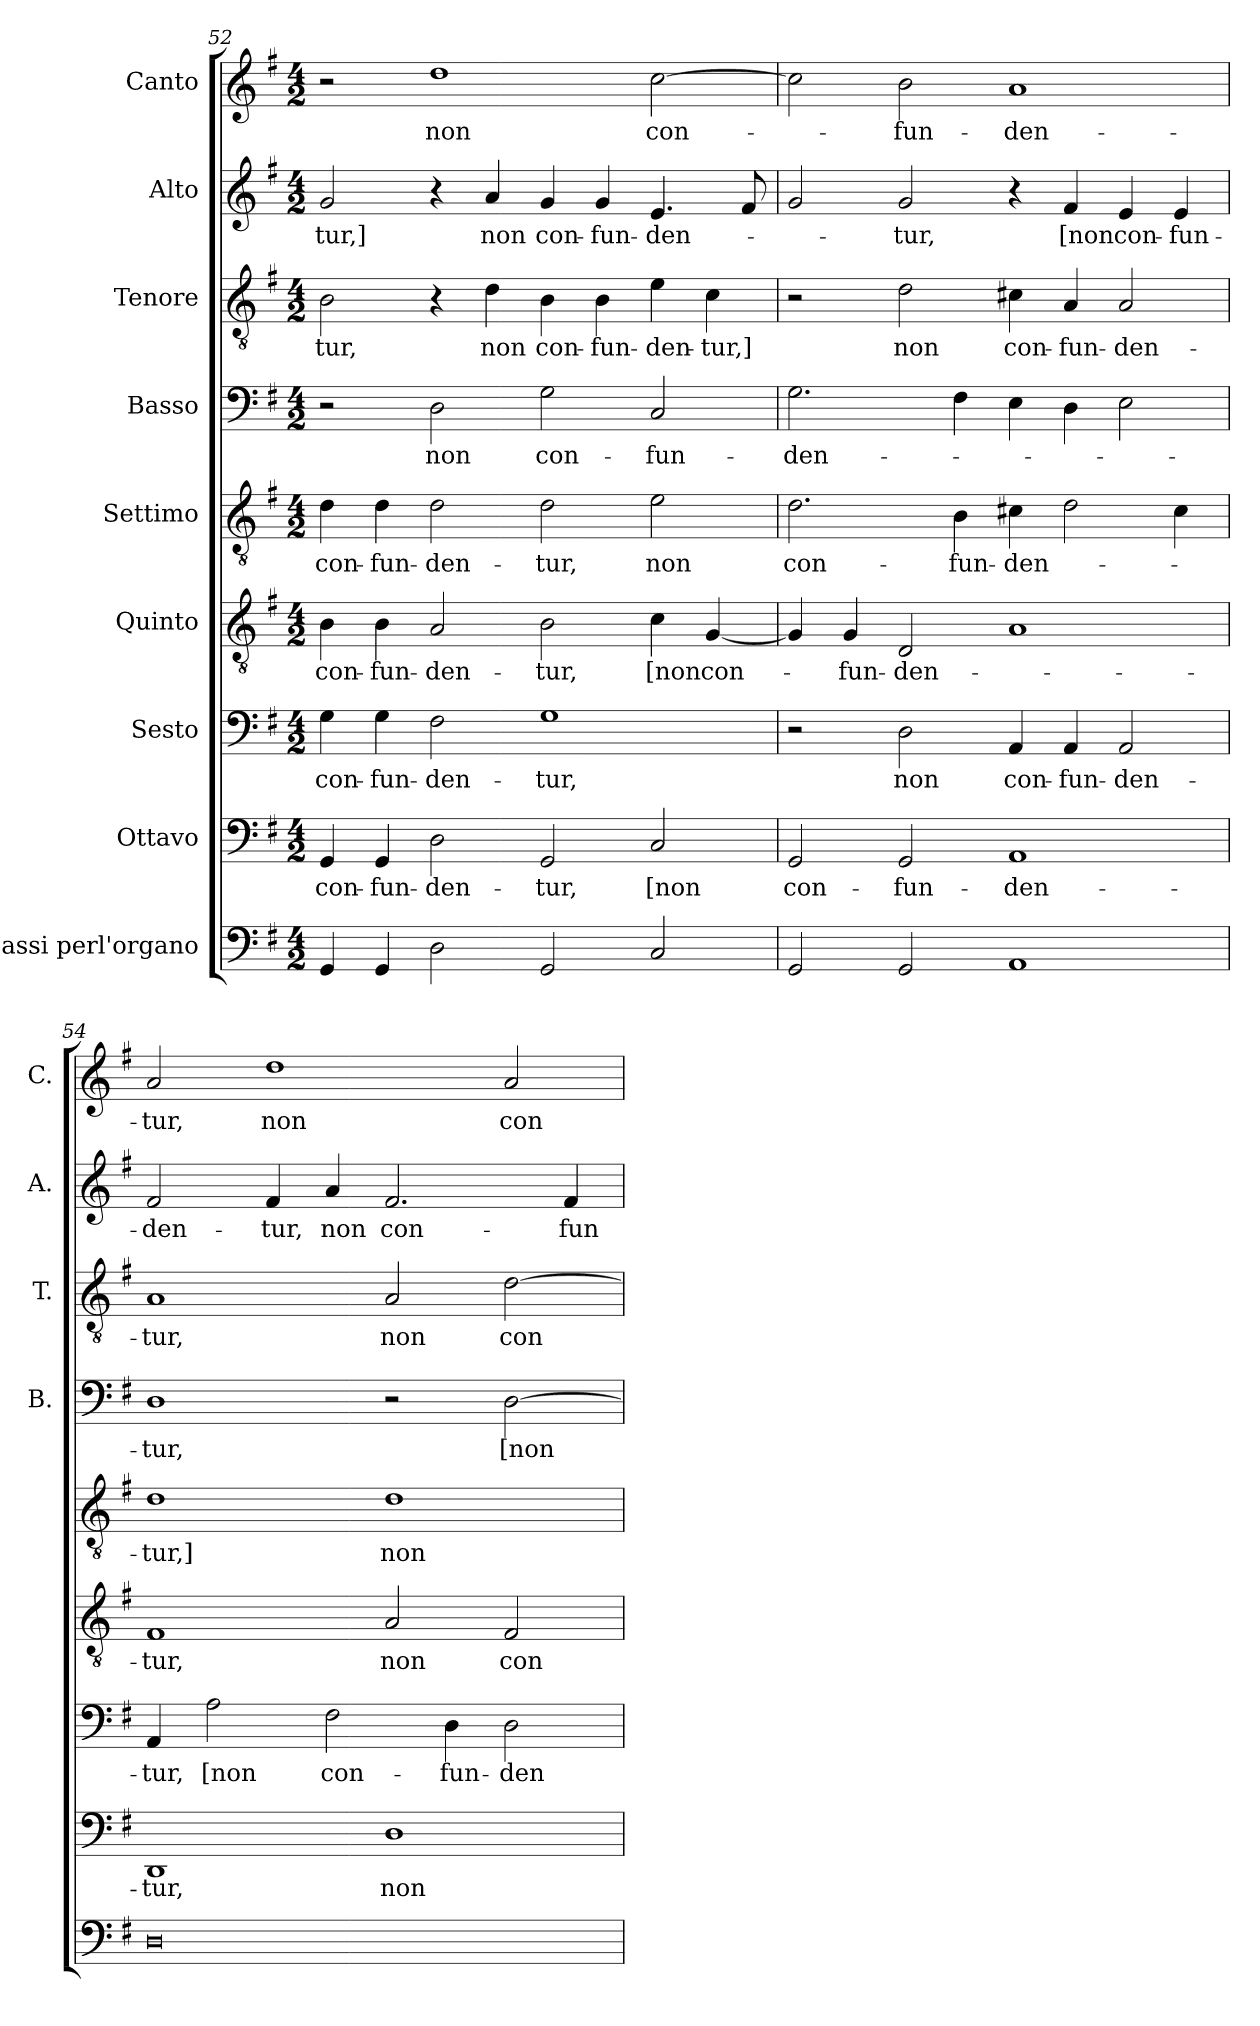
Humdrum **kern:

**kern	**kern	**text	**kern	**text	**kern	**text	**kern	**text	**kern	**text	**kern	**text	**kern	**text	**kern	**text
*part9	*part8	*part8	*part7	*part7	*part6	*part6	*part5	*part5	*part4	*part4	*part3	*part3	*part2	*part2	*part1	*part1
*staff9	*staff8	*staff8	*staff7	*staff7	*staff6	*staff6	*staff5	*staff5	*staff4	*staff4	*staff3	*staff3	*staff2	*staff2	*staff1	*staff1
*I"Bassi perl'organo	*I"Ottavo	*	*I"Sesto	*	*I"Quinto	*	*I"Settimo	*	*I"Basso	*	*I"Tenore	*	*I"Alto	*	*I"Canto	*
*	*	*	*	*	*	*	*	*	*I'B.	*	*I'T.	*	*I'A.	*	*I'C.	*
*clefF4	*clefF4	*	*clefF4	*	*clefGv2	*	*clefGv2	*	*clefF4	*	*clefGv2	*	*clefG2	*	*clefG2	*
*	*	*	*	*	*ITrd7c12	*	*ITrd7c12	*	*	*	*ITrd7c12	*	*	*	*	*
*k[f#]	*k[f#]	*	*k[f#]	*	*k[f#]	*	*k[f#]	*	*k[f#]	*	*k[f#]	*	*k[f#]	*	*k[f#]	*
*G:	*G:	*	*G:	*	*G:	*	*G:	*	*G:	*	*G:	*	*G:	*	*G:	*
*M4/2	*M4/2	*	*M4/2	*	*M4/2	*	*M4/2	*	*M4/2	*	*M4/2	*	*M4/2	*	*M4/2	*
=52	=52	=52	=52	=52	=52	=52	=52	=52	=52	=52	=52	=52	=52	=52	=52	=52
!	!	!LO:LY:b	!	!LO:LY:b	!	!LO:LY:b	!	!LO:LY:b	!	!	!	!LO:LY:b	!	!LO:LY:b	!	!
4GG/	4GG/	con-	4G\	con-	4BB\	con-	4D\	con-	2r	.	2BB\	-tur,	2g/	-tur,]	2r	.
!	!	!LO:LY:b	!	!LO:LY:b	!	!LO:LY:b	!	!LO:LY:b	!	!	!	!	!	!	!	!
4GG/	4GG/	-fun-	4G\	-fun-	4BB\	-fun-	4D\	-fun-	.	.	.	.	.	.	.	.
!	!	!LO:LY:b	!	!LO:LY:b	!	!LO:LY:b	!	!LO:LY:b	!	!LO:LY:b	!	!	!	!	!	!LO:LY:b
2D\	2D\	-den-	2F#\	-den-	2AA/	-den-	2D\	-den-	2D\	non	4r	.	4r	.	1dd	non
!	!	!	!	!	!	!	!	!	!	!	!	!LO:LY:b	!	!LO:LY:b	!	!
.	.	.	.	.	.	.	.	.	.	.	4D\	non	4a/	non	.	.
!	!	!LO:LY:b	!	!LO:LY:b	!	!LO:LY:b	!	!LO:LY:b	!	!LO:LY:b	!	!LO:LY:b	!	!LO:LY:b	!	!
2GG/	2GG/	-tur,	1G	-tur,	2BB\	-tur,	2D\	-tur,	2G\	con-	4BB\	con-	4g/	con-	.	.
!	!	!	!	!	!	!	!	!	!	!	!	!LO:LY:b	!	!LO:LY:b	!	!
.	.	.	.	.	.	.	.	.	.	.	4BB\	-fun-	4g/	-fun-	.	.
!	!	!LO:LY:b	!	!	!	!LO:LY:b	!	!LO:LY:b	!	!LO:LY:b	!	!LO:LY:b	!	!LO:LY:b	!	!LO:LY:b
2C/	2C/	[non	.	.	4C\	[non	2E\	non	2C/	-fun-	4E\	-den-	4.e/	-den-	[>2cc\	con-
!	!	!	!	!	!	!LO:LY:b	!	!	!	!	!	!LO:LY:b	!	!	!	!
.	.	.	.	.	[<4GG/	con-	.	.	.	.	4C\	-tur,]	.	.	.	.
.	.	.	.	.	.	.	.	.	.	.	.	.	8f#/	.	.	.
!!LO:PB:g=z
=53	=53	=53	=53	=53	=53	=53	=53	=53	=53	=53	=53	=53	=53	=53	=53	=53
!	!	!LO:LY:b	!	!	!	!	!	!LO:LY:b	!	!LO:LY:b	!	!	!	!	!	!
2GG/	2GG/	con-	2r	.	4GG/]	.	2.D\	con-	2.G\	-den-	2r	.	2g/	.	2cc\]	.
!	!	!	!	!	!	!LO:LY:b	!	!	!	!	!	!	!	!	!	!
.	.	.	.	.	4GG/	-fun-	.	.	.	.	.	.	.	.	.	.
!	!	!LO:LY:b	!	!LO:LY:b	!	!LO:LY:b	!	!	!	!	!	!LO:LY:b	!	!LO:LY:b	!	!LO:LY:b
2GG/	2GG/	-fun-	2D\	non	2DD/	-den-	.	.	.	.	2D\	non	2g/	-tur,	2b\	-fun-
!	!	!	!	!	!	!	!	!LO:LY:b	!	!	!	!	!	!	!	!
.	.	.	.	.	.	.	4BB\	-fun-	4F#\	.	.	.	.	.	.	.
!	!	!LO:LY:b	!	!LO:LY:b	!	!	!	!LO:LY:b	!	!	!	!LO:LY:b	!	!	!	!LO:LY:b
1AA	1AA	-den-	4AA/	con-	1AA	.	4C#X\	-den-	4E\	.	4C#X\	con-	4r	.	1a	-den-
!	!	!	!	!LO:LY:b	!	!	!	!	!	!	!	!LO:LY:b	!	!LO:LY:b	!	!
.	.	.	4AA/	-fun-	.	.	2D\	.	4D\	.	4AA/	-fun-	4f#/	[non	.	.
!	!	!	!	!LO:LY:b	!	!	!	!	!	!	!	!LO:LY:b	!	!LO:LY:b	!	!
.	.	.	2AA/	-den-	.	.	.	.	2E\	.	2AA/	-den-	4e/	con-	.	.
!	!	!	!	!	!	!	!	!	!	!	!	!	!	!LO:LY:b	!	!
.	.	.	.	.	.	.	4C#\	.	.	.	.	.	4e/	-fun-	.	.
=54	=54	=54	=54	=54	=54	=54	=54	=54	=54	=54	=54	=54	=54	=54	=54	=54
!	!	!LO:LY:b	!	!LO:LY:b	!	!LO:LY:b	!	!LO:LY:b	!	!LO:LY:b	!	!LO:LY:b	!	!LO:LY:b	!	!LO:LY:b
0D	1DD	-tur,	4AA/	-tur,	1FF#	-tur,	1D	-tur,]	1D	-tur,	1AA	-tur,	2f#/	-den-	2a/	-tur,
!	!	!	!	!LO:LY:b	!	!	!	!	!	!	!	!	!	!	!	!
.	.	.	2A\	[non	.	.	.	.	.	.	.	.	.	.	.	.
!	!	!	!	!	!	!	!	!	!	!	!	!	!	!LO:LY:b	!	!LO:LY:b
.	.	.	.	.	.	.	.	.	.	.	.	.	4f#/	-tur,	1dd	non
!	!	!	!	!LO:LY:b	!	!	!	!	!	!	!	!	!	!LO:LY:b	!	!
.	.	.	2F#\	con-	.	.	.	.	.	.	.	.	4a/	non	.	.
!	!	!LO:LY:b	!	!	!	!LO:LY:b	!	!LO:LY:b	!	!	!	!LO:LY:b	!	!LO:LY:b	!	!
.	1D	non	.	.	2AA/	non	1D	non	2r	.	2AA/	non	2.f#/	con-	.	.
!	!	!	!	!LO:LY:b	!	!	!	!	!	!	!	!	!	!	!	!
.	.	.	4D\	-fun-	.	.	.	.	.	.	.	.	.	.	.	.
!	!	!	!	!LO:LY:b	!	!LO:LY:b	!	!	!	!LO:LY:b	!	!LO:LY:b	!	!	!	!LO:LY:b
.	.	.	2D\	-den-	2FF#/	con-	.	.	[>2D\	[non	[>2D\	con-	.	.	2a/	con-
!	!	!	!	!	!	!	!	!	!	!	!	!	!	!LO:LY:b	!	!
.	.	.	.	.	.	.	.	.	.	.	.	.	4f#/	-fun-	.	.
=	=	=	=	=	=	=	=	=	=	=	=	=	=	=	=	=
*-	*-	*-	*-	*-	*-	*-	*-	*-	*-	*-	*-	*-	*-	*-	*-	*-
